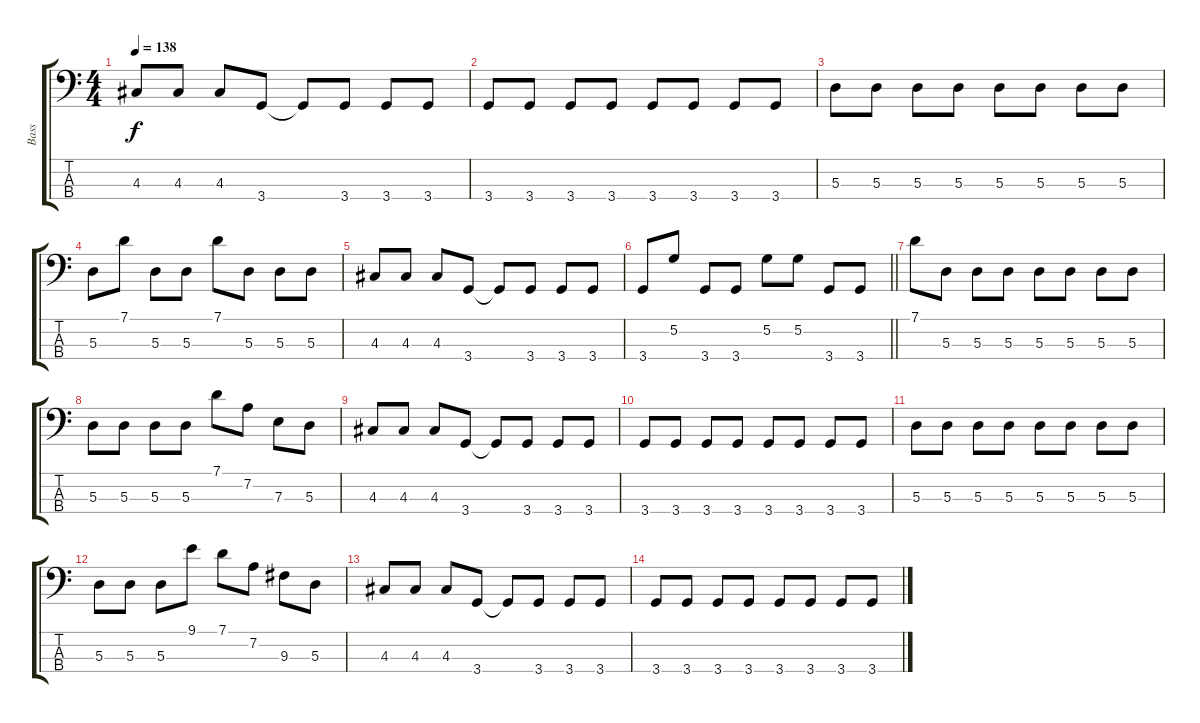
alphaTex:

\track ("Bass" "Bass") {instrument electricbassfinger}
\staff {score tabs}
\tuning (G2 D2 A1 E1) {hide}
\ts (4 4)
\tempo 138
\clef f4
\ks c
4.3.8{dy f} 4.3.8 4.3.8 3.4.8 3.4{t}.8 3.4.8 3.4.8 3.4.8 |
3.4.8 3.4.8 3.4.8 3.4.8 3.4.8 3.4.8 3.4.8 3.4.8 |
5.3.8 5.3.8 5.3.8 5.3.8 5.3.8 5.3.8 5.3.8 5.3.8 |
5.3.8 7.1.8 5.3.8 5.3.8 7.1.8 5.3.8 5.3.8 5.3.8 |
4.3.8 4.3.8 4.3.8 3.4.8 3.4{t}.8 3.4.8 3.4.8 3.4.8 |
\barLineRight lightlight
3.4.8 5.2.8 3.4.8 3.4.8 5.2.8 5.2.8 3.4.8 3.4.8 |
7.1.8 5.3.8 5.3.8 5.3.8 5.3.8 5.3.8 5.3.8 5.3.8 |
5.3.8 5.3.8 5.3.8 5.3.8 7.1.8 7.2.8 7.3.8 5.3.8 |
4.3.8 4.3.8 4.3.8 3.4.8 3.4{t}.8 3.4.8 3.4.8 3.4.8 |
3.4.8 3.4.8 3.4.8 3.4.8 3.4.8 3.4.8 3.4.8 3.4.8 |
5.3.8 5.3.8 5.3.8 5.3.8 5.3.8 5.3.8 5.3.8 5.3.8 |
5.3.8 5.3.8 5.3.8 9.1.8 7.1.8 7.2.8 9.3.8 5.3.8 |
4.3.8 4.3.8 4.3.8 3.4.8 3.4{t}.8 3.4.8 3.4.8 3.4.8 |
3.4.8 3.4.8 3.4.8 3.4.8 3.4.8 3.4.8 3.4.8 3.4.8
